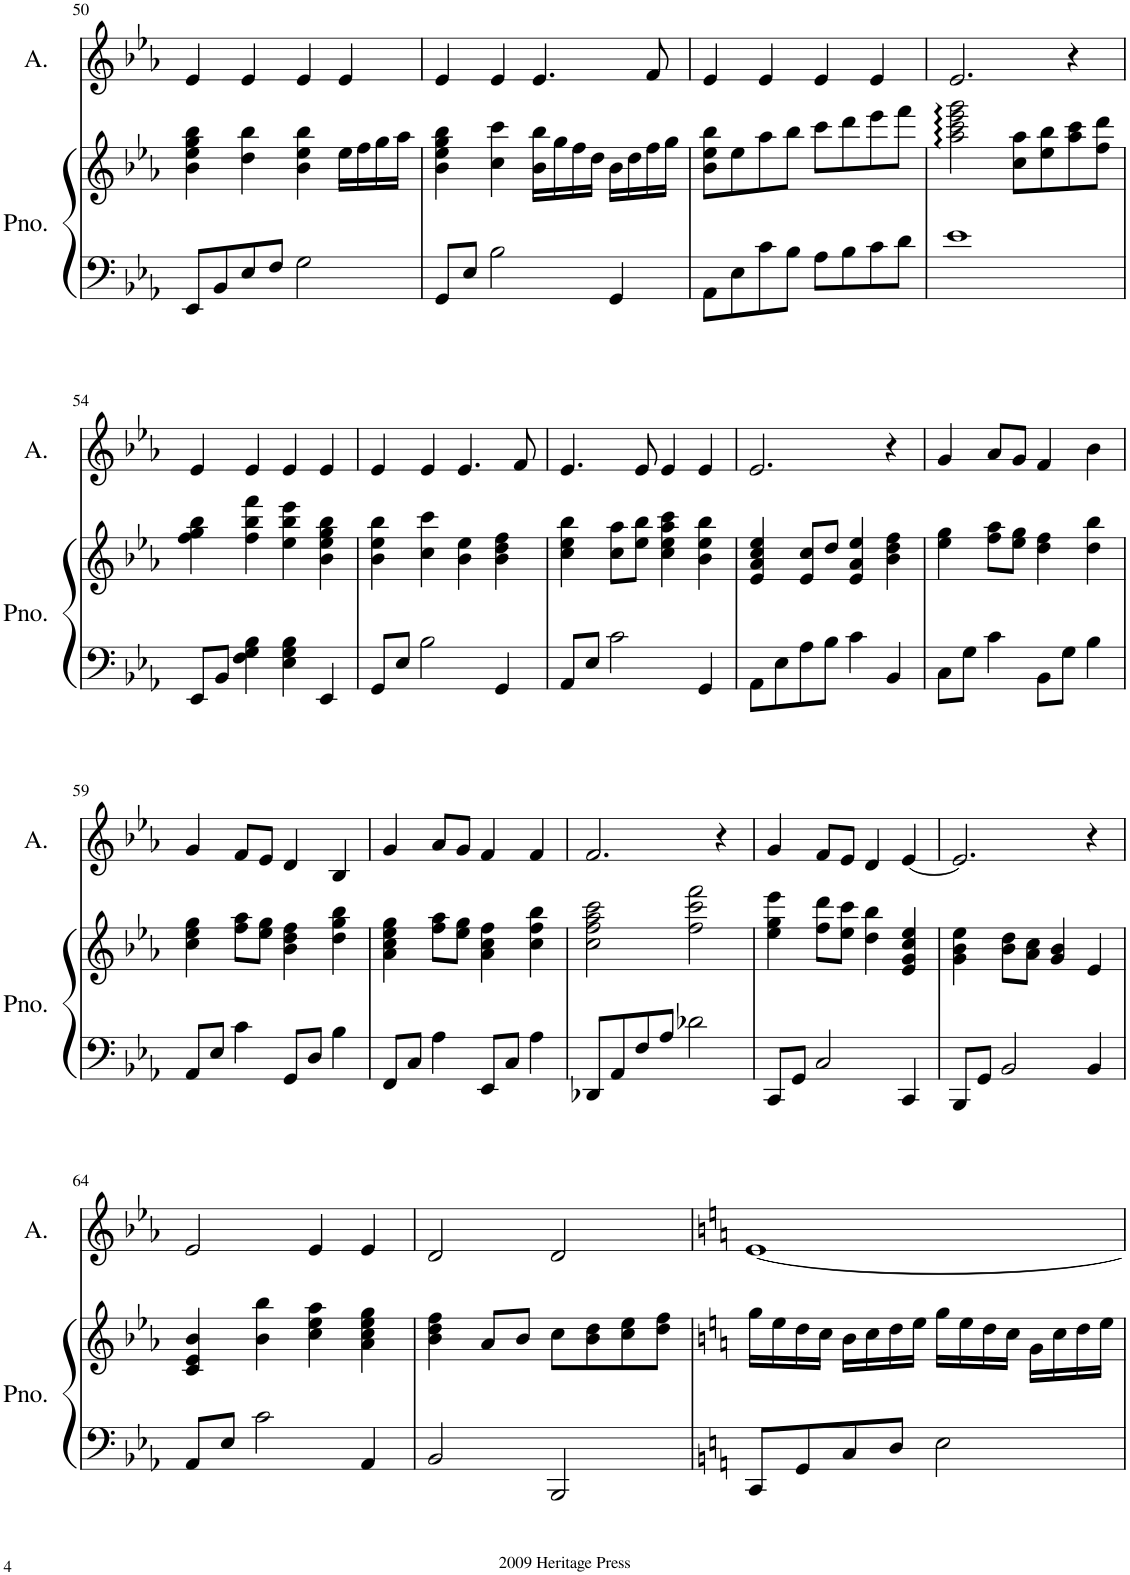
**kern	**kern	**kern
*part2	*part2	*part1
*staff3	*staff2	*staff1
*I"Piano	*	*I"Alto
*I'Pno.	*	*I'A.
!!LO:PB:g=z
*clefF4	*clefG2	*clefG2
*k[b-e-a-]	*k[b-e-a-]	*k[b-e-a-]
*M4/4	*M4/4	*M4/4
=50	=50	=50
8EE-/L	4b-\ 4ee-\ 4gg\ 4bb-\	4e-/
8BB-/	.	.
8E-/	4dd\ 4bb-\	4e-/
8F/J	.	.
2G\	4b-\ 4ee-\ 4bb-\	4e-/
.	16ee-\LL	4e-/
.	16ff\	.
.	16gg\	.
.	16aa-\JJ	.
=51	=51	=51
8GG/L	4b-\ 4ee-\ 4gg\ 4bb-\	4e-/
8E-/J	.	.
2B-\	4cc\ 4ccc\	4e-/
.	16b-\ 16bb-\LL	4.e-/
.	16gg\	.
.	16ff\	.
.	16dd\JJ	.
4GG/	16b-\LL	.
.	16dd\	.
.	16ff\	8f/
.	16gg\JJ	.
=52	=52	=52
8AA-\L	8b-\ 8ee-\ 8bb-\L	4e-/
8E-\	8ee-\	.
8c\	8aa-\	4e-/
8B-\J	8bb-\J	.
8A-\L	8ccc\L	4e-/
8B-\	8ddd\	.
8c\	8eee-\	4e-/
8d\J	8fff\J	.
=53	=53	=53
1e-	2aa-\ 2ccc\ 2eee-\ 2ggg\	2.e-/
.	8cc\ 8aa-\L	.
.	8ee-\ 8bb-\	.
.	8aa-\ 8ccc\	4r
.	8ff\ 8ddd\J	.
!!LO:LB:g=z
=54	=54	=54
8EE-/L	4ff\ 4gg\ 4bb-\	4e-/
8BB-/J	.	.
4F\ 4G\ 4B-\	4ff\ 4bb-\ 4fff\	4e-/
4E-\ 4G\ 4B-\	4ee-\ 4bb-\ 4eee-\	4e-/
4EE-/	4b-\ 4ee-\ 4gg\ 4bb-\	4e-/
=55	=55	=55
8GG/L	4b-\ 4ee-\ 4bb-\	4e-/
8E-/J	.	.
2B-\	4cc\ 4ccc\	4e-/
.	4b-\ 4ee-\	4.e-/
4GG/	4b-\ 4dd\ 4ff\	.
.	.	8f/
=56	=56	=56
8AA-/L	4cc\ 4ee-\ 4bb-\	4.e-/
8E-/J	.	.
2c\	8cc\ 8aa-\L	.
.	8ee-\ 8bb-\J	8e-/
.	4cc\ 4ee-\ 4aa-\ 4ccc\	4e-/
4GG/	4b-\ 4ee-\ 4bb-\	4e-/
=57	=57	=57
8AA-\L	4e-/ 4a-/ 4cc/ 4ee-/	2.e-/
8E-\	.	.
8A-\	8e-/ 8cc/L	.
8B-\J	8dd/J	.
4c\	4e-/ 4a-/ 4ee-/	.
4BB-/	4b-\ 4dd\ 4ff\	4r
=58	=58	=58
8C\L	4ee-\ 4gg\	4g/
8G\J	.	.
4c\	8ff\ 8aa-\L	8a-/L
.	8ee-\ 8gg\J	8g/J
8BB-\L	4dd\ 4ff\	4f/
8G\J	.	.
4B-\	4dd\ 4bb-\	4b-\
!!LO:LB:g=z
=59	=59	=59
8AA-/L	4cc\ 4ee-\ 4gg\	4g/
8E-/J	.	.
4c\	8ff\ 8aa-\L	8f/L
.	8ee-\ 8gg\J	8e-/J
8GG/L	4b-\ 4dd\ 4ff\	4d/
8D/J	.	.
4B-\	4dd\ 4gg\ 4bb-\	4B-/
=60	=60	=60
8FF/L	4a-\ 4cc\ 4ee-\ 4gg\	4g/
8C/J	.	.
4A-\	8ff\ 8aa-\L	8a-/L
.	8ee-\ 8gg\J	8g/J
8EE-/L	4a-\ 4cc\ 4ff\	4f/
8C/J	.	.
4A-\	4cc\ 4ff\ 4bb-\	4f/
=61	=61	=61
8DD-X/L	2cc\ 2ff\ 2aa-\ 2ccc\	2.f/
8AA-/	.	.
8F/	.	.
8A-/J	.	.
2d-X\	2ff\ 2ccc\ 2fff\	.
.	.	4r
=62	=62	=62
8CC/L	4ee-\ 4gg\ 4eee-\	4g/
8GG/J	.	.
2C/	8ff\ 8ddd\L	8f/L
.	8ee-\ 8ccc\J	8e-/J
.	4dd\ 4bb-\	4d/
4CC/	4e-/ 4g/ 4cc/ 4ee-/	[4e-/
=63	=63	=63
8BBB-/L	4g\ 4b-\ 4ee-\	2.e-/]
8GG/J	.	.
2BB-/	8b-\ 8dd\L	.
.	8a-\ 8cc\J	.
.	4g/ 4b-/	.
4BB-/	4e-/	4r
!!LO:LB:g=z
=64	=64	=64
8AA-/L	4c/ 4e-/ 4b-/	2e-/
8E-/J	.	.
2c\	4b-\ 4bb-\	.
.	4cc\ 4ee-\ 4aa-\	4e-/
4AA-/	4a-\ 4cc\ 4ee-\ 4gg\	4e-/
=65	=65	=65
2BB-/	4b-\ 4dd\ 4ff\	2d/
.	8a-/L	.
.	8b-/J	.
2BBB-/	8cc\L	2d/
.	8b-\ 8dd\	.
.	8cc\ 8ee-\	.
.	8dd\ 8ff\J	.
=66	=66	=66
*k[]	*k[]	*k[]
8CC/L	16gg\LL	[1e
.	16ee\	.
8GG/	16dd\	.
.	16cc\JJ	.
8C/	16b\LL	.
.	16cc\	.
8D/J	16dd\	.
.	16ee\JJ	.
2E\	16gg\LL	.
.	16ee\	.
.	16dd\	.
.	16cc\JJ	.
.	16g\LL	.
.	16cc\	.
.	16dd\	.
.	16ee\JJ	.
=	=	=
*-	*-	*-
